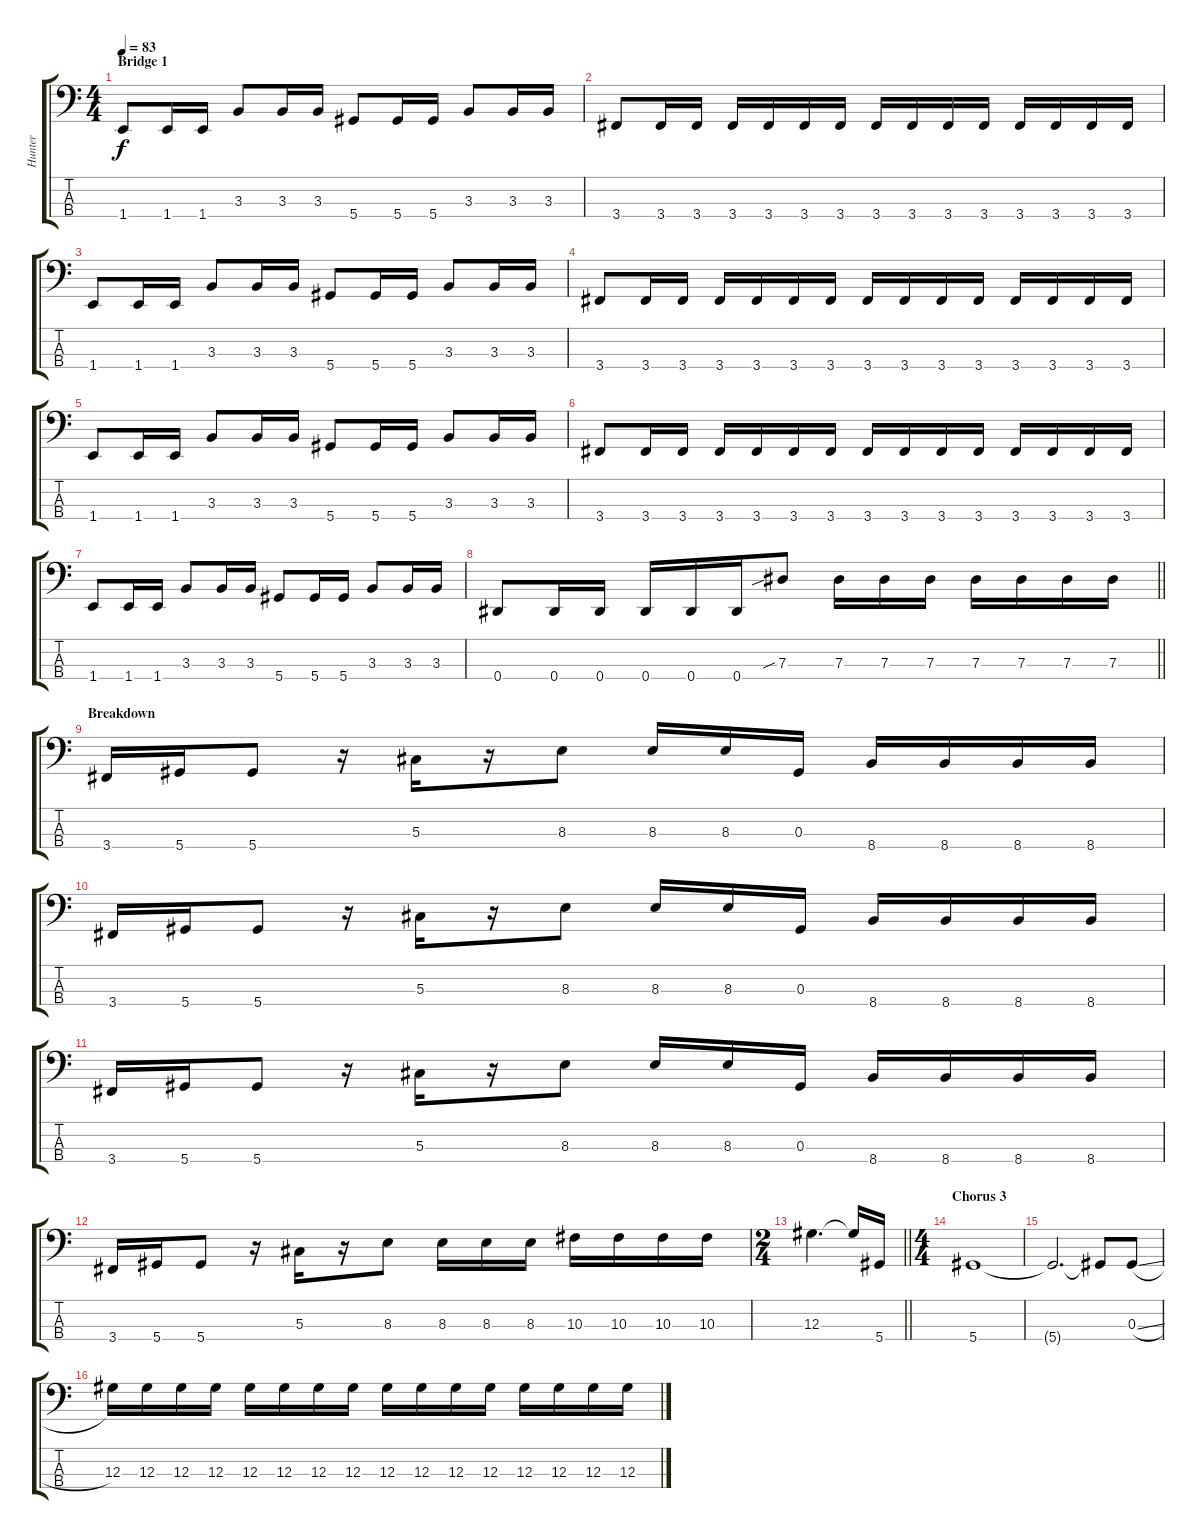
\track ("Hunter " "Hunter ") {instrument electricbasspick}
\staff {score tabs}
\tuning (Gb2 Db2 Ab1 Eb1) {hide}
\ts (4 4)
\section ("" "Bridge 1")
\tempo 83
\clef f4
\ks c
1.4.8{dy f} 1.4.16 1.4.16 3.3.8 3.3.16 3.3.16 5.4.8 5.4.16 5.4.16 3.3.8 3.3.16 3.3.16 |
3.4.8 3.4.16 3.4.16 3.4.16 3.4.16 3.4.16 3.4.16 3.4.16 3.4.16 3.4.16 3.4.16 3.4.16 3.4.16 3.4.16 3.4.16 |
1.4.8 1.4.16 1.4.16 3.3.8 3.3.16 3.3.16 5.4.8 5.4.16 5.4.16 3.3.8 3.3.16 3.3.16 |
3.4.8 3.4.16 3.4.16 3.4.16 3.4.16 3.4.16 3.4.16 3.4.16 3.4.16 3.4.16 3.4.16 3.4.16 3.4.16 3.4.16 3.4.16 |
1.4.8 1.4.16 1.4.16 3.3.8 3.3.16 3.3.16 5.4.8 5.4.16 5.4.16 3.3.8 3.3.16 3.3.16 |
3.4.8 3.4.16 3.4.16 3.4.16 3.4.16 3.4.16 3.4.16 3.4.16 3.4.16 3.4.16 3.4.16 3.4.16 3.4.16 3.4.16 3.4.16 |
1.4.8 1.4.16 1.4.16 3.3.8 3.3.16 3.3.16 5.4.8 5.4.16 5.4.16 3.3.8 3.3.16 3.3.16 |
\barLineRight lightlight
0.4.8 0.4.16 0.4.16 0.4.16 0.4.16 0.4.16 7.3{sib}.8 7.3.16 7.3.16 7.3.16 7.3.16 7.3.16 7.3.16 7.3.16 |
\section ("" "Breakdown")
3.4.16 5.4.16 5.4.8 r.16 5.3.16 r.16 8.3.8 8.3.16 8.3.16 0.3.16 8.4.16 8.4.16 8.4.16 8.4.16 |
3.4.16 5.4.16 5.4.8 r.16 5.3.16 r.16 8.3.8 8.3.16 8.3.16 0.3.16 8.4.16 8.4.16 8.4.16 8.4.16 |
3.4.16 5.4.16 5.4.8 r.16 5.3.16 r.16 8.3.8 8.3.16 8.3.16 0.3.16 8.4.16 8.4.16 8.4.16 8.4.16 |
3.4.16 5.4.16 5.4.8 r.16 5.3.16 r.16 8.3.8 8.3.16 8.3.16 8.3.16 10.3.16 10.3.16 10.3.16 10.3.16 |
\ts (2 4)
\barLineRight lightlight
12.3.4{d} 12.3{t}.16 5.4.16 |
\ts (4 4)
\section ("" "Chorus 3")
5.4.1 |
5.4{t}.2{d} 5.4{t}.8 0.3{sl}.8 |
12.3.16 12.3.16 12.3.16 12.3.16 12.3.16 12.3.16 12.3.16 12.3.16 12.3.16 12.3.16 12.3.16 12.3.16 12.3.16 12.3.16 12.3.16 12.3.16
